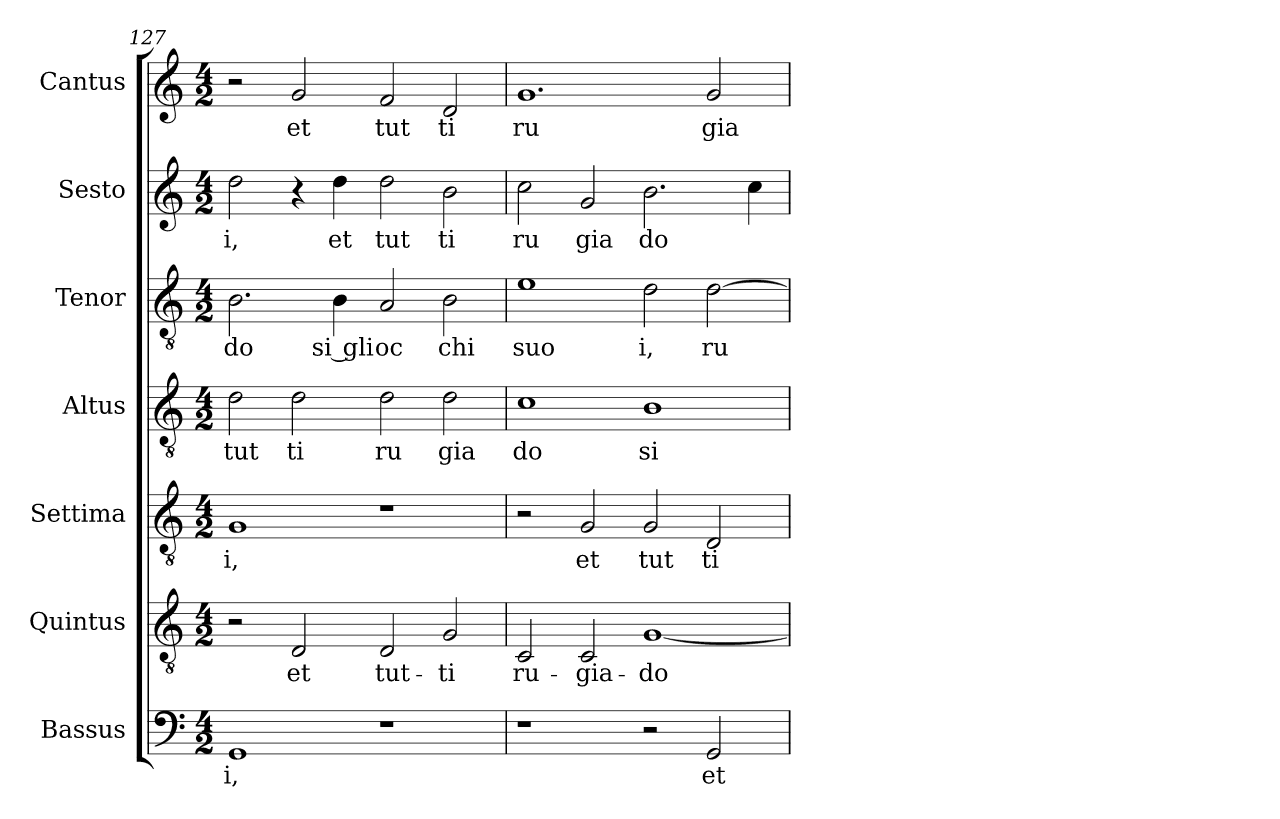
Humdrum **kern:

**kern	**text	**kern	**text	**kern	**text	**kern	**text	**kern	**text	**kern	**text	**kern	**text
*part7	*part7	*part6	*part6	*part5	*part5	*part4	*part4	*part3	*part3	*part2	*part2	*part1	*part1
*staff7	*staff7	*staff6	*staff6	*staff5	*staff5	*staff4	*staff4	*staff3	*staff3	*staff2	*staff2	*staff1	*staff1
*I"Bassus	*	*I"Quintus	*	*I"Settima	*	*I"Altus	*	*I"Tenor	*	*I"Sesto	*	*I"Cantus	*
!!LO:PB:g=z
*clefF4	*	*clefGv2	*	*clefGv2	*	*clefGv2	*	*clefGv2	*	*clefG2	*	*clefG2	*
*	*	*k[]	*	*k[]	*	*	*	*	*	*	*	*k[]	*
*	*	*C:	*	*C:	*	*	*	*	*	*	*	*C:	*
*M4/2	*	*M4/2	*	*M4/2	*	*M4/2	*	*M4/2	*	*M4/2	*	*M4/2	*
=127	=127	=127	=127	=127	=127	=127	=127	=127	=127	=127	=127	=127	=127
!	!LO:LY:b:cj	!	!	!	!LO:LY:b:cj	!	!LO:LY:b:cj	!	!LO:LY:b:cj	!	!LO:LY:b:cj	!	!
1GG	i,	2r	.	1G	-i,	2d\	tut	2.B\	do	2dd\	i,	2r	.
!	!	!	!LO:LY:b:cj	!	!	!	!LO:LY:b:cj	!	!	!	!	!	!LO:LY:b:cj
.	.	2D/	et	.	.	2d\	ti	.	.	4r	.	2g/	et
!	!	!	!	!	!	!	!	!	!LO:LY:b:cj	!	!LO:LY:b:cj	!	!
.	.	.	.	.	.	.	.	4B\	si gli	4dd\	et	.	.
!	!	!	!LO:LY:b:cj	!	!	!	!LO:LY:b:cj	!	!LO:LY:b	!	!LO:LY:b:cj	!	!LO:LY:b:cj
1r	.	2D/	tut-	1r	.	2d\	ru	2A/	oc	2dd\	tut	2f/	tut
!	!	!	!LO:LY:b:cj	!	!	!	!LO:LY:b:cj	!	!LO:LY:b:cj	!	!LO:LY:b:cj	!	!LO:LY:b:cj
.	.	2G/	-ti	.	.	2d\	gia	2B\	chi	2b\	ti	2d/	ti
=128	=128	=128	=128	=128	=128	=128	=128	=128	=128	=128	=128	=128	=128
!	!	!	!LO:LY:b:cj	!	!	!	!LO:LY:b:cj	!	!LO:LY:b:cj	!	!LO:LY:b:cj	!	!LO:LY:b:cj
1r	.	2C/	ru-	2r	.	1c	do	1e	suo	2cc\	ru	1.g	ru
!	!	!	!LO:LY:b:cj	!	!LO:LY:b:cj	!	!	!	!	!	!LO:LY:b:cj	!	!
.	.	2C/	-gia-	2G/	et	.	.	.	.	2g/	gia	.	.
!	!	!	!LO:LY:b:cj	!	!LO:LY:b:cj	!	!LO:LY:b:cj	!	!LO:LY:b:cj	!	!LO:LY:b:cj	!	!
2r	.	[<1G	-do-	2G/	tut	1B	si	2d\	i,	2.b\	do	.	.
!	!LO:LY:b:cj	!	!	!	!LO:LY:b:cj	!	!	!	!LO:LY:b:cj	!	!	!	!LO:LY:b:cj
2GG/	et	.	.	2D/	ti	.	.	[>2d\	ru	.	.	2g/	gia
.	.	.	.	.	.	.	.	.	.	4cc\	.	.	.
=	=	=	=	=	=	=	=	=	=	=	=	=	=
*-	*-	*-	*-	*-	*-	*-	*-	*-	*-	*-	*-	*-	*-
